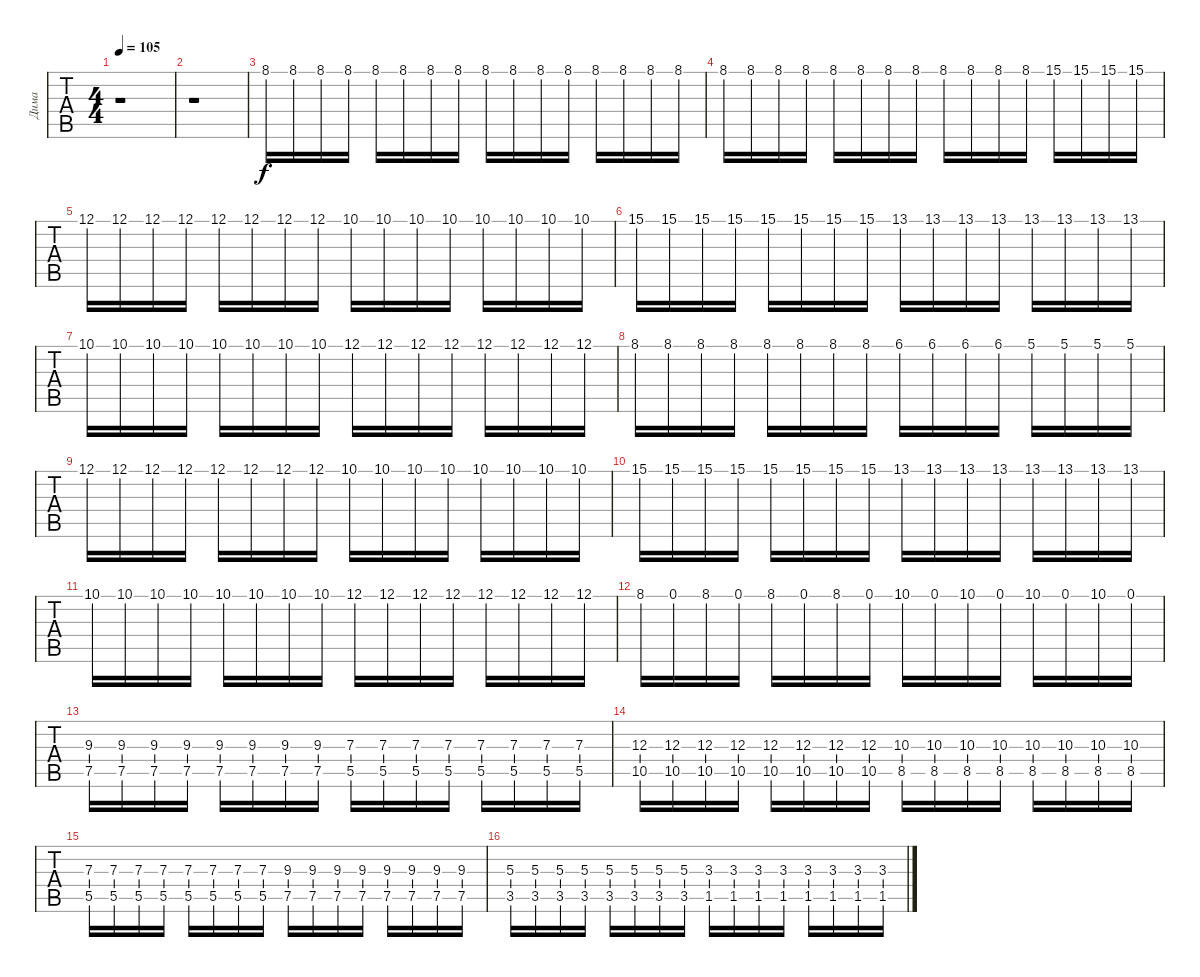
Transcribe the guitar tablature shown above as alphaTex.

\track ("Дима" "Дима") {instrument distortionguitar}
\staff {tabs}
\tuning (Eb4 Bb3 Gb3 Db3 Ab2 Db2) {hide}
\ts (4 4)
\tempo 105
\clef g2
\ks c
r.1{dy f} |
r.1 |
8.1.16 8.1.16 8.1.16 8.1.16 8.1.16 8.1.16 8.1.16 8.1.16 8.1.16 8.1.16 8.1.16 8.1.16 8.1.16 8.1.16 8.1.16 8.1.16 |
8.1.16 8.1.16 8.1.16 8.1.16 8.1.16 8.1.16 8.1.16 8.1.16 8.1.16 8.1.16 8.1.16 8.1.16 15.1.16 15.1.16 15.1.16 15.1.16 |
12.1.16 12.1.16 12.1.16 12.1.16 12.1.16 12.1.16 12.1.16 12.1.16 10.1.16 10.1.16 10.1.16 10.1.16 10.1.16 10.1.16 10.1.16 10.1.16 |
15.1.16 15.1.16 15.1.16 15.1.16 15.1.16 15.1.16 15.1.16 15.1.16 13.1.16 13.1.16 13.1.16 13.1.16 13.1.16 13.1.16 13.1.16 13.1.16 |
10.1.16 10.1.16 10.1.16 10.1.16 10.1.16 10.1.16 10.1.16 10.1.16 12.1.16 12.1.16 12.1.16 12.1.16 12.1.16 12.1.16 12.1.16 12.1.16 |
8.1.16 8.1.16 8.1.16 8.1.16 8.1.16 8.1.16 8.1.16 8.1.16 6.1.16 6.1.16 6.1.16 6.1.16 5.1.16 5.1.16 5.1.16 5.1.16 |
12.1.16 12.1.16 12.1.16 12.1.16 12.1.16 12.1.16 12.1.16 12.1.16 10.1.16 10.1.16 10.1.16 10.1.16 10.1.16 10.1.16 10.1.16 10.1.16 |
15.1.16 15.1.16 15.1.16 15.1.16 15.1.16 15.1.16 15.1.16 15.1.16 13.1.16 13.1.16 13.1.16 13.1.16 13.1.16 13.1.16 13.1.16 13.1.16 |
10.1.16 10.1.16 10.1.16 10.1.16 10.1.16 10.1.16 10.1.16 10.1.16 12.1.16 12.1.16 12.1.16 12.1.16 12.1.16 12.1.16 12.1.16 12.1.16 |
8.1.16 0.1.16 8.1.16 0.1.16 8.1.16 0.1.16 8.1.16 0.1.16 10.1.16 0.1.16 10.1.16 0.1.16 10.1.16 0.1.16 10.1.16 0.1.16 |
(9.3 7.5).16 (9.3 7.5).16 (9.3 7.5).16 (9.3 7.5).16 (9.3 7.5).16 (9.3 7.5).16 (9.3 7.5).16 (9.3 7.5).16 (7.3 5.5).16 (7.3 5.5).16 (7.3 5.5).16 (7.3 5.5).16 (7.3 5.5).16 (7.3 5.5).16 (7.3 5.5).16 (7.3 5.5).16 |
(12.3 10.5).16 (12.3 10.5).16 (12.3 10.5).16 (12.3 10.5).16 (12.3 10.5).16 (12.3 10.5).16 (12.3 10.5).16 (12.3 10.5).16 (10.3 8.5).16 (10.3 8.5).16 (10.3 8.5).16 (10.3 8.5).16 (10.3 8.5).16 (10.3 8.5).16 (10.3 8.5).16 (10.3 8.5).16 |
(7.3 5.5).16 (7.3 5.5).16 (7.3 5.5).16 (7.3 5.5).16 (7.3 5.5).16 (7.3 5.5).16 (7.3 5.5).16 (7.3 5.5).16 (9.3 7.5).16 (9.3 7.5).16 (9.3 7.5).16 (9.3 7.5).16 (9.3 7.5).16 (9.3 7.5).16 (9.3 7.5).16 (9.3 7.5).16 |
(5.3 3.5).16 (5.3 3.5).16 (5.3 3.5).16 (5.3 3.5).16 (5.3 3.5).16 (5.3 3.5).16 (5.3 3.5).16 (5.3 3.5).16 (3.3 1.5).16 (3.3 1.5).16 (3.3 1.5).16 (3.3 1.5).16 (3.3 1.5).16 (3.3 1.5).16 (3.3 1.5).16 (3.3 1.5).16
